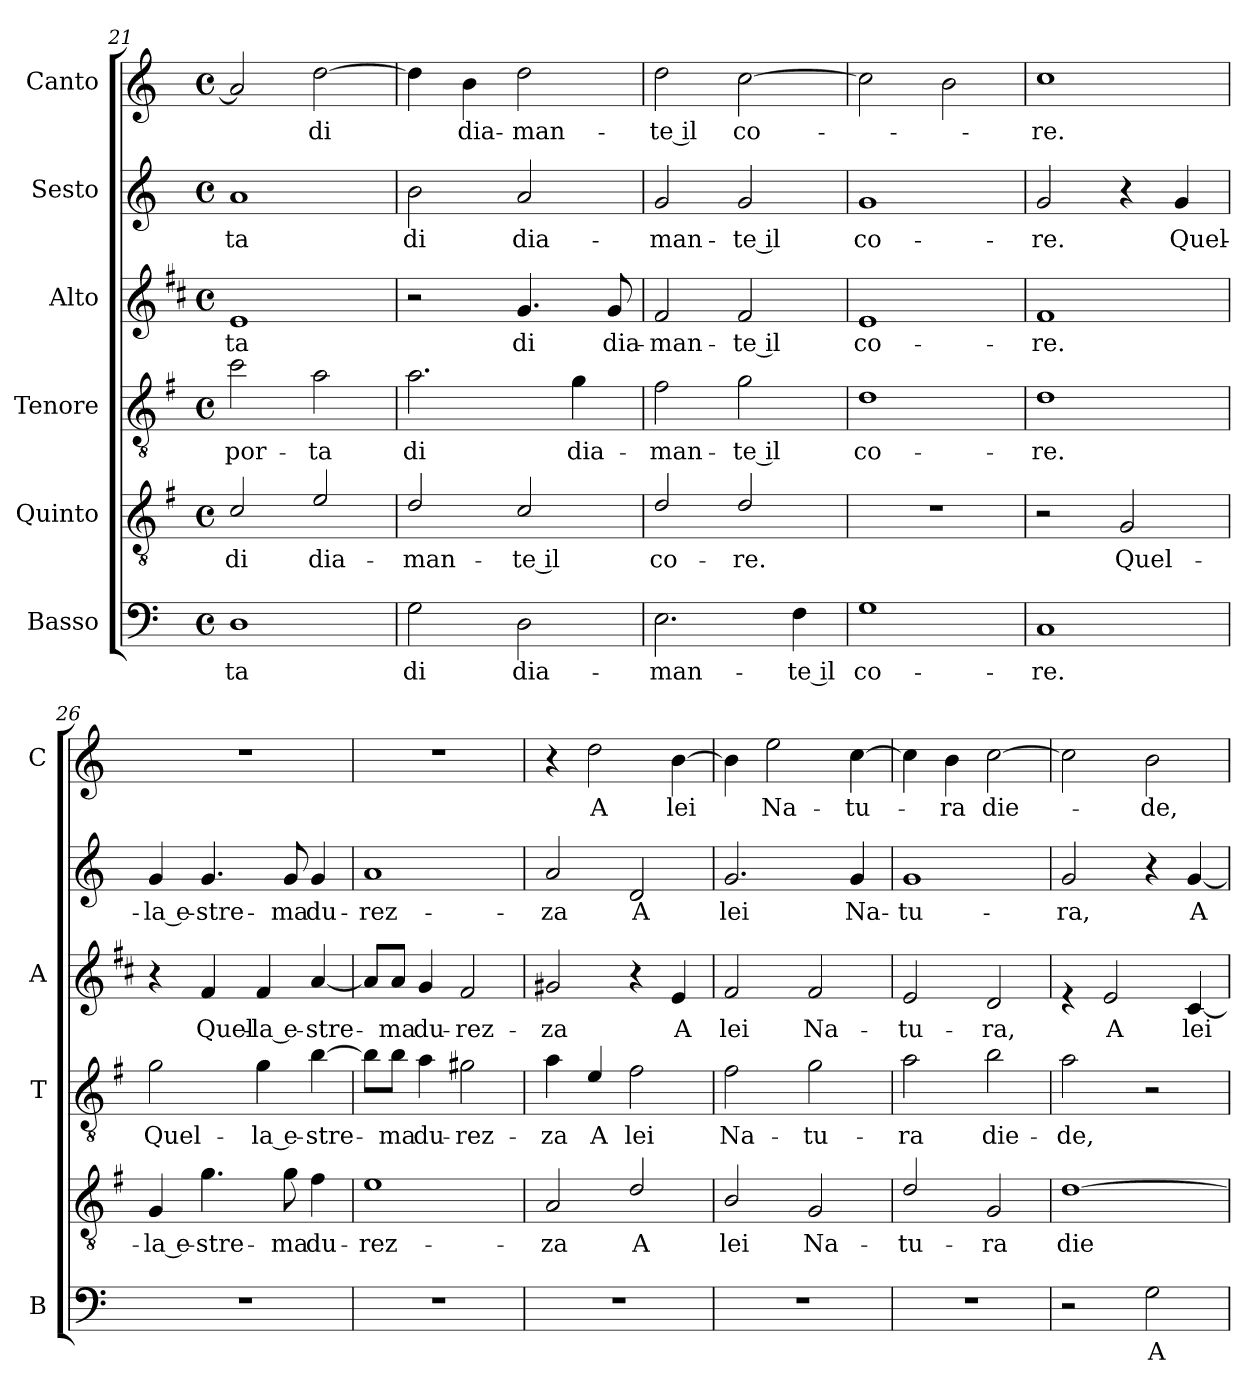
**kern	**text	**kern	**text	**kern	**text	**kern	**text	**kern	**text	**kern	**text
*part6	*part6	*part5	*part5	*part4	*part4	*part3	*part3	*part2	*part2	*part1	*part1
*staff6	*staff6	*staff5	*staff5	*staff4	*staff4	*staff3	*staff3	*staff2	*staff2	*staff1	*staff1
*I"Basso	*	*I"Quinto	*	*I"Tenore	*	*I"Alto	*	*I"Sesto	*	*I"Canto	*
*I'B	*	*	*	*I'T	*	*I'A	*	*	*	*I'C	*
!!LO:LB:g=z
*clefF4	*	*clefGv2	*	*clefGv2	*	*clefG2	*	*clefG2	*	*clefG2	*
*	*	*ITrd4c7	*	*ITrd4c7	*	*ITrd1c2	*	*	*	*	*
*k[]	*	*k[]	*	*k[]	*	*k[]	*	*k[]	*	*k[]	*
*C:	*	*C:	*	*C:	*	*C:	*	*C:	*	*C:	*
*M4/4	*	*M4/4	*	*M4/4	*	*M4/4	*	*M4/4	*	*M4/4	*
*met(c)	*	*met(c)	*	*met(c)	*	*met(c)	*	*met(c)	*	*met(c)	*
=21	=21	=21	=21	=21	=21	=21	=21	=21	=21	=21	=21
!	!LO:LY:b	!	!LO:LY:b	!	!LO:LY:b	!	!LO:LY:b	!	!LO:LY:b	!	!
1D	-ta	2F/	di	2f\	por-	1d	-ta	1a	-ta	2a/]	.
!	!	!	!LO:LY:b	!	!LO:LY:b	!	!	!	!	!	!LO:LY:b
.	.	2A/	dia-	2d\	-ta	.	.	.	.	[2dd\	di
=22	=22	=22	=22	=22	=22	=22	=22	=22	=22	=22	=22
!	!LO:LY:b	!	!LO:LY:b	!	!LO:LY:b	!	!	!	!LO:LY:b	!	!
2G\	di	2G/	-man-	2.d\	di	2r	.	2b\	di	4dd\]	.
!	!	!	!	!	!	!	!	!	!	!	!LO:LY:b
.	.	.	.	.	.	.	.	.	.	4b\	dia-
!	!LO:LY:b	!	!LO:LY:b	!	!	!	!LO:LY:b	!	!LO:LY:b	!	!LO:LY:b
2D\	dia-	2F/	-te il	.	.	4.f/	di	2a/	dia-	2dd\	-man-
!	!	!	!	!	!LO:LY:b	!	!	!	!	!	!
.	.	.	.	4c\	dia-	.	.	.	.	.	.
!	!	!	!	!	!	!	!LO:LY:b	!	!	!	!
.	.	.	.	.	.	8f/	dia-	.	.	.	.
=23	=23	=23	=23	=23	=23	=23	=23	=23	=23	=23	=23
!	!LO:LY:b	!	!LO:LY:b	!	!LO:LY:b	!	!LO:LY:b	!	!LO:LY:b	!	!LO:LY:b
2.E\	-man-	2G/	co-	2B\	-man-	2e/	-man-	2g/	-man-	2dd\	-te il
!	!	!	!LO:LY:b	!	!LO:LY:b	!	!LO:LY:b	!	!LO:LY:b	!	!LO:LY:b
.	.	2G/	-re.	2c\	-te il	2e/	-te il	2g/	-te il	[2cc\	co-
!	!LO:LY:b	!	!	!	!	!	!	!	!	!	!
4F\	-te il	.	.	.	.	.	.	.	.	.	.
=24	=24	=24	=24	=24	=24	=24	=24	=24	=24	=24	=24
!	!LO:LY:b	!	!	!	!LO:LY:b	!	!LO:LY:b	!	!LO:LY:b	!	!
1G	co-	1r	.	1G	co-	1d	co-	1g	co-	2cc\]	.
.	.	.	.	.	.	.	.	.	.	2b\	.
=25	=25	=25	=25	=25	=25	=25	=25	=25	=25	=25	=25
!	!LO:LY:b	!	!	!	!LO:LY:b	!	!LO:LY:b	!	!LO:LY:b	!	!LO:LY:b
1C	-re.	2r	.	1G	-re.	1e	-re.	2g/	-re.	1cc	-re.
!	!	!	!LO:LY:b	!	!	!	!	!	!	!	!
.	.	2C/	Quel-	.	.	.	.	4r	.	.	.
!	!	!	!	!	!	!	!	!	!LO:LY:b	!	!
.	.	.	.	.	.	.	.	4g/	Quel-	.	.
=26	=26	=26	=26	=26	=26	=26	=26	=26	=26	=26	=26
!	!	!	!LO:LY:b	!	!LO:LY:b	!	!	!	!LO:LY:b	!	!
1r	.	4C/	-la e-	2c\	Quel-	4r	.	4g/	-la e-	1r	.
!	!	!	!LO:LY:b	!	!	!	!LO:LY:b	!	!LO:LY:b	!	!
.	.	4.c\	-stre-	.	.	4e/	Quel-	4.g/	-stre-	.	.
!	!	!	!	!	!LO:LY:b	!	!LO:LY:b	!	!	!	!
.	.	.	.	4c\	-la e-	4e/	-la e-	.	.	.	.
!	!	!	!LO:LY:b	!	!	!	!	!	!LO:LY:b	!	!
.	.	8c\	-ma	.	.	.	.	8g/	-ma	.	.
!	!	!	!LO:LY:b	!	!LO:LY:b	!	!LO:LY:b	!	!LO:LY:b	!	!
.	.	4B\	du-	[4e\	-stre-	[4g/	-stre-	4g/	du-	.	.
=27	=27	=27	=27	=27	=27	=27	=27	=27	=27	=27	=27
!	!	!	!LO:LY:b	!	!	!	!	!	!LO:LY:b	!	!
1r	.	1A	-rez-	8e\L]	.	8g/L]	.	1a	-rez-	1r	.
!	!	!	!	!	!LO:LY:b	!	!LO:LY:b	!	!	!	!
.	.	.	.	8e\J	-ma	8g/J	-ma	.	.	.	.
!	!	!	!	!	!LO:LY:b	!	!LO:LY:b	!	!	!	!
.	.	.	.	4d\	du-	4f/	du-	.	.	.	.
!	!	!	!	!	!LO:LY:b	!	!LO:LY:b	!	!	!	!
.	.	.	.	2c#X\	-rez-	2e/	-rez-	.	.	.	.
!!LO:PB:g=z
=28	=28	=28	=28	=28	=28	=28	=28	=28	=28	=28	=28
!	!	!	!LO:LY:b	!	!LO:LY:b	!	!LO:LY:b	!	!LO:LY:b	!	!
1r	.	2D/	-za	4d\	-za	2f#X/	-za	2a/	-za	4r	.
!	!	!	!	!	!LO:LY:b	!	!	!	!	!	!LO:LY:b
.	.	.	.	4A/	A	.	.	.	.	2dd\	A
!	!	!	!LO:LY:b	!	!LO:LY:b	!	!	!	!LO:LY:b	!	!
.	.	2G/	A	2B\	lei	4r	.	2d/	A	.	.
!	!	!	!	!	!	!	!LO:LY:b	!	!	!	!LO:LY:b
.	.	.	.	.	.	4d/	A	.	.	[4b\	lei
=29	=29	=29	=29	=29	=29	=29	=29	=29	=29	=29	=29
!	!	!	!LO:LY:b	!	!LO:LY:b	!	!LO:LY:b	!	!LO:LY:b	!	!
1r	.	2E/	lei	2B\	Na-	2e/	lei	2.g/	lei	4b\]	.
!	!	!	!	!	!	!	!	!	!	!	!LO:LY:b
.	.	.	.	.	.	.	.	.	.	2ee\	Na-
!	!	!	!LO:LY:b	!	!LO:LY:b	!	!LO:LY:b	!	!	!	!
.	.	2C/	Na-	2c\	-tu-	2e/	Na-	.	.	.	.
!	!	!	!	!	!	!	!	!	!LO:LY:b	!	!LO:LY:b
.	.	.	.	.	.	.	.	4g/	Na-	[4cc\	-tu-
=30	=30	=30	=30	=30	=30	=30	=30	=30	=30	=30	=30
!	!	!	!LO:LY:b	!	!LO:LY:b	!	!LO:LY:b	!	!LO:LY:b	!	!
1r	.	2G/	-tu-	2d\	-ra	2d/	-tu-	1g	-tu-	4cc\]	.
!	!	!	!	!	!	!	!	!	!	!	!LO:LY:b
.	.	.	.	.	.	.	.	.	.	4b\	-ra
!	!	!	!LO:LY:b	!	!LO:LY:b	!	!LO:LY:b	!	!	!	!LO:LY:b
.	.	2C/	-ra	2e\	die-	2c/	-ra,	.	.	[2cc\	die-
=31	=31	=31	=31	=31	=31	=31	=31	=31	=31	=31	=31
!	!	!	!LO:LY:b	!	!LO:LY:b	!	!	!	!LO:LY:b	!	!
2r	.	[1G	die-	2d\	-de,	4rd	.	2g/	-ra,	2cc\]	.
!	!	!	!	!	!	!	!LO:LY:b	!	!	!	!
.	.	.	.	.	.	2d/	A	.	.	.	.
!	!LO:LY:b	!	!	!	!	!	!	!	!	!	!LO:LY:b
2G\	A	.	.	2r	.	.	.	4r	.	2b\	-de,
!	!	!	!	!	!	!	!LO:LY:b	!	!LO:LY:b	!	!
.	.	.	.	.	.	[4B/	lei	[4g/	A	.	.
=	=	=	=	=	=	=	=	=	=	=	=
*-	*-	*-	*-	*-	*-	*-	*-	*-	*-	*-	*-
